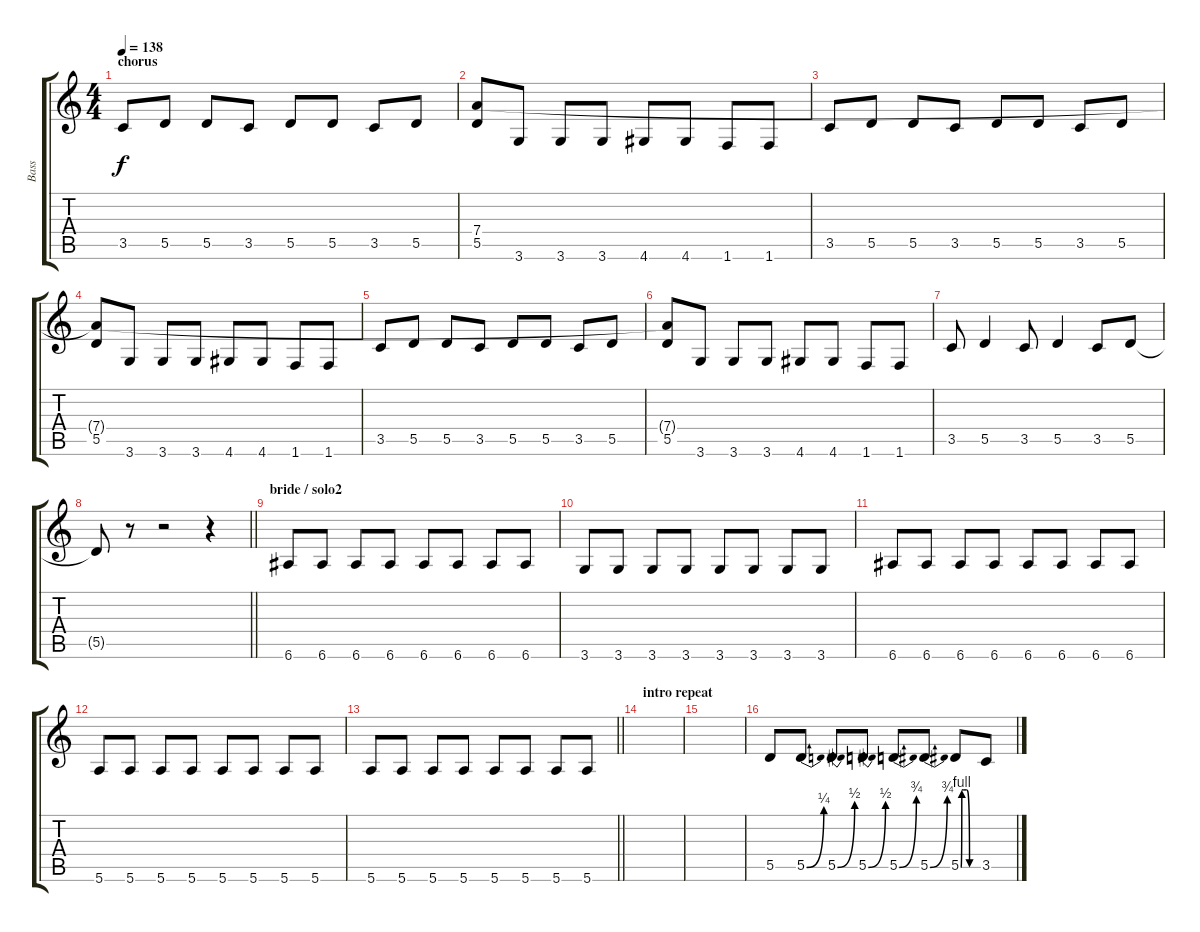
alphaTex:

\track ("Bass" "Bass") {instrument electricbassfinger}
\staff {score tabs}
\tuning (E4 B3 G3 D3 A2 E2) {hide}
\ts (4 4)
\section ("" "chorus")
\tempo 138
\clef g2
\ks c
3.5.8{dy f} 5.5.8 5.5.8 3.5.8 5.5.8 5.5.8 3.5.8 5.5.8 |
(7.4 5.5).8 3.6.8 3.6.8 3.6.8 4.6.8 4.6.8 1.6.8 1.6.8 |
3.5.8 5.5.8 5.5.8 3.5.8 5.5.8 5.5.8 3.5.8 5.5.8 |
(7.4{t} 5.5).8 3.6.8 3.6.8 3.6.8 4.6.8 4.6.8 1.6.8 1.6.8 |
3.5.8 5.5.8 5.5.8 3.5.8 5.5.8 5.5.8 3.5.8 5.5.8 |
(7.4{t} 5.5).8 3.6.8 3.6.8 3.6.8 4.6.8 4.6.8 1.6.8 1.6.8 |
3.5.8 5.5.4 3.5.8 5.5.4 3.5.8 5.5.8 |
\barLineRight lightlight
5.5{t}.8 r.8 r.2 r.4 |
\section ("" "bride / solo2")
6.6.8 6.6.8 6.6.8 6.6.8 6.6.8 6.6.8 6.6.8 6.6.8 |
3.6.8 3.6.8 3.6.8 3.6.8 3.6.8 3.6.8 3.6.8 3.6.8 |
6.6.8 6.6.8 6.6.8 6.6.8 6.6.8 6.6.8 6.6.8 6.6.8 |
5.6.8 5.6.8 5.6.8 5.6.8 5.6.8 5.6.8 5.6.8 5.6.8 |
\barLineRight lightlight
5.6.8 5.6.8 5.6.8 5.6.8 5.6.8 5.6.8 5.6.8 5.6.8 |
\section ("" "intro repeat")
|
|
5.5.8 5.5{be (bend 0 0 60 1)}.8 5.5{be (bend 0 0 60 2)}.8 5.5{be (bend 0 0 60 2)}.8 5.5{be (bend 0 0 60 3)}.8 5.5{be (bend 0 0 60 3)}.8 5.5{be (custom 0 0 3 4 10 4 20 4 30 0 60 0)}.8 3.5.8
